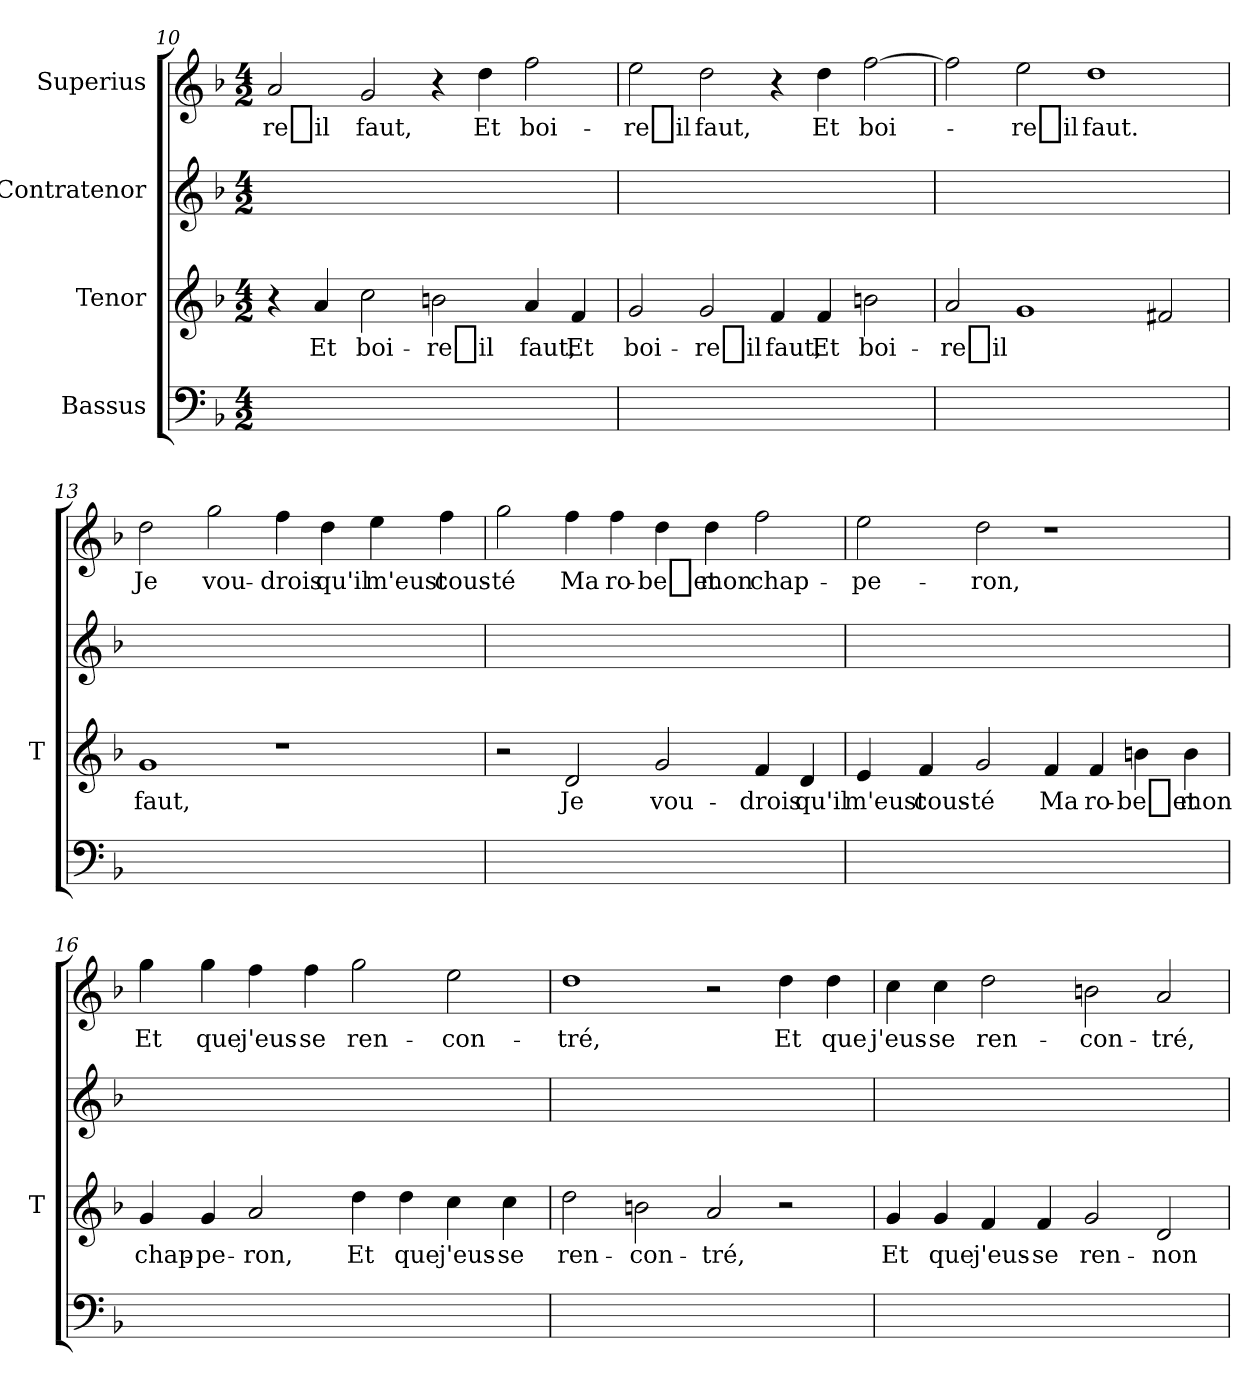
**kern	**kern	**text	**kern	**kern	**text
*part4	*part3	*part3	*part2	*part1	*part1
*staff4	*staff3	*staff3	*staff2	*staff1	*staff1
*I"Bassus	*I"Tenor	*	*I"Contratenor	*I"Superius	*
*	*I'T	*	*	*	*
*clefF4	*clefG2	*	*clefG2	*clefG2	*
*k[b-]	*k[b-]	*	*k[b-]	*k[b-]	*
*M4/2	*M4/2	*	*M4/2	*M4/2	*
=10	=10	=10	=10	=10	=10
0ryy	4r	.	0ryy	2a	-re_il
.	4a	-Et	.	.	.
.	2cc	boi-	.	2g	-faut,
.	2b	-re_il	.	4r	.
.	.	.	.	4dd	-Et
.	4a	-faut,	.	2ff	boi-
.	4f	-Et	.	.	.
=11	=11	=11	=11	=11	=11
0ryy	2g	boi-	0ryy	2ee	-re_il
.	2g	-re_il	.	2dd	-faut,
.	4f	-faut,	.	4r	.
.	4f	-Et	.	4dd	-Et
.	2b	boi-	.	[2ff	boi-
=12	=12	=12	=12	=12	=12
0ryy	2a	-re_il	0ryy	2ff]	.
.	1g	.	.	2ee	-re_il
.	.	.	.	1dd	-faut.
.	2f#X	.	.	.	.
=13	=13	=13	=13	=13	=13
0ryy	1g	-faut,	0ryy	2dd	-Je
.	.	.	.	2gg	vou-
.	1r	.	.	4ff	-drois
.	.	.	.	4dd	-qu'il
.	.	.	.	4ee	-m'eust
.	.	.	.	4ff	cous-
=14	=14	=14	=14	=14	=14
0ryy	2r	.	0ryy	2gg	-té
.	2d	-Je	.	4ff	-Ma
.	.	.	.	4ff	ro-
.	2g	vou-	.	4dd	-be_et
.	.	.	.	4dd	-mon
.	4f	-drois	.	2ff	chap-
.	4d	-qu'il	.	.	.
=15	=15	=15	=15	=15	=15
0ryy	4e	-m'eust	0ryy	2ee	pe-
.	4f	cous-	.	.	.
.	2g	-té	.	2dd	-ron,
.	4f	-Ma	.	1r	.
.	4f	ro-	.	.	.
.	4b	-be_et	.	.	.
.	4b	-mon	.	.	.
=16	=16	=16	=16	=16	=16
0ryy	4g	chap-	0ryy	4gg	-Et
.	4g	pe-	.	4gg	-que
.	2a	-ron,	.	4ff	j'eus-
.	.	.	.	4ff	-se
.	4dd	-Et	.	2gg	ren-
.	4dd	-que	.	.	.
.	4cc	j'eus-	.	2ee	con-
.	4cc	-se	.	.	.
=17	=17	=17	=17	=17	=17
0ryy	2dd	ren-	0ryy	1dd	-tré,
.	2b	con-	.	.	.
.	2a	-tré,	.	2r	.
.	2r	.	.	4dd	-Et
.	.	.	.	4dd	-que
=18	=18	=18	=18	=18	=18
0ryy	4g	-Et	0ryy	4cc	j'eus-
.	4g	-que	.	4cc	-se
.	4f	j'eus-	.	2dd	ren-
.	4f	-se	.	.	.
.	2g	ren-	.	2bn	con-
.	2d	non-	.	2a	-tré,
=	=	=	=	=	=
*-	*-	*-	*-	*-	*-
